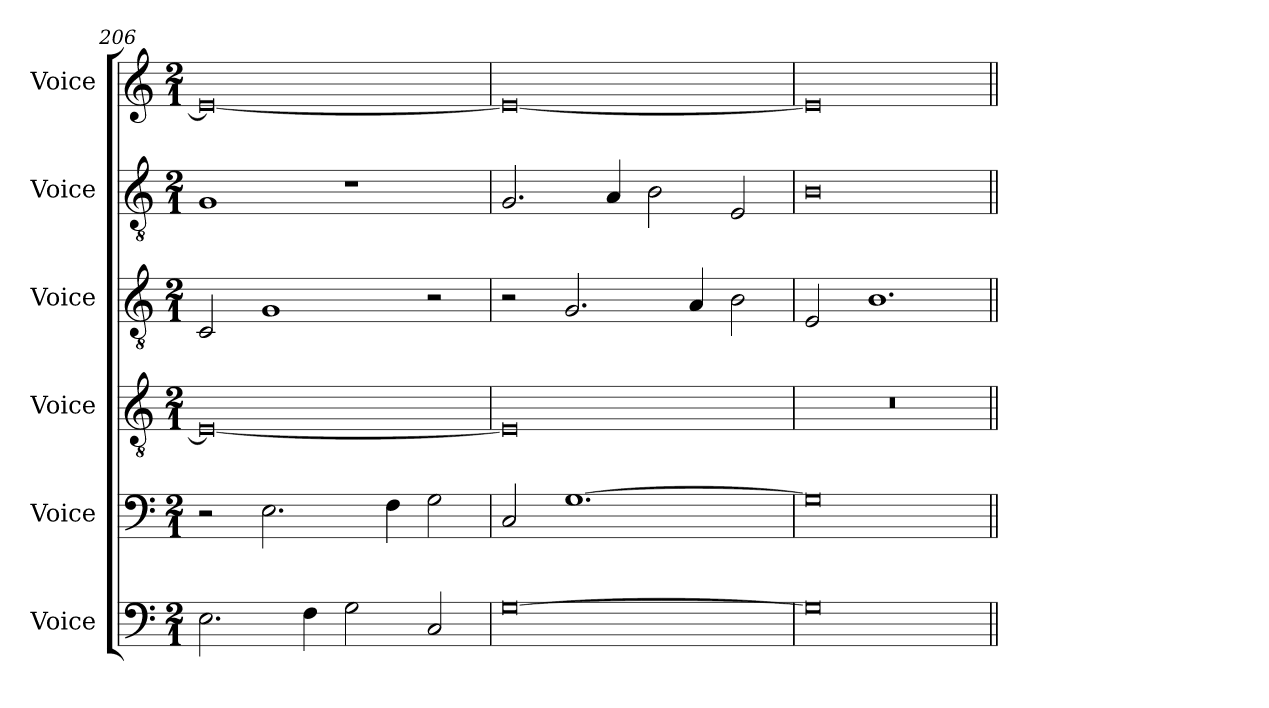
**kern	**kern	**kern	**kern	**kern	**kern
*part6	*part5	*part4	*part3	*part2	*part1
*staff6	*staff5	*staff4	*staff3	*staff2	*staff1
*I"Voice	*I"Voice	*I"Voice	*I"Voice	*I"Voice	*I"Voice
*I'V	*I'V	*I'V	*I'V	*I'V	*I'V
*clefF4	*clefF4	*clefGv2	*clefGv2	*clefGv2	*clefG2
*k[]	*k[]	*k[]	*k[]	*k[]	*k[]
*M2/1	*M2/1	*M2/1	*M2/1	*M2/1	*M2/1
=206	=206	=206	=206	=206	=206
2.E\	2r	0E_	2C/	1G	0e_
.	2.E\	.	1G	.	.
4F\	.	.	.	.	.
2G\	.	.	.	1r	.
.	4F\	.	.	.	.
2C/	2G\	.	2r	.	.
!!LO:PB:g=z
=207	=207	=207	=207	=207	=207
[0G	2C/	0E]	2r	2.G/	0e_
.	[1.G	.	2.G/	.	.
.	.	.	.	4A/	.
.	.	.	.	2B\	.
.	.	.	4A/	.	.
.	.	.	2B\	2E/	.
=208	=208	=208	=208	=208	=208
0G]	0G]	0r	2E/	0B	0e]
.	.	.	1.B	.	.
=||	=||	=||	=||	=||	=||
*-	*-	*-	*-	*-	*-
